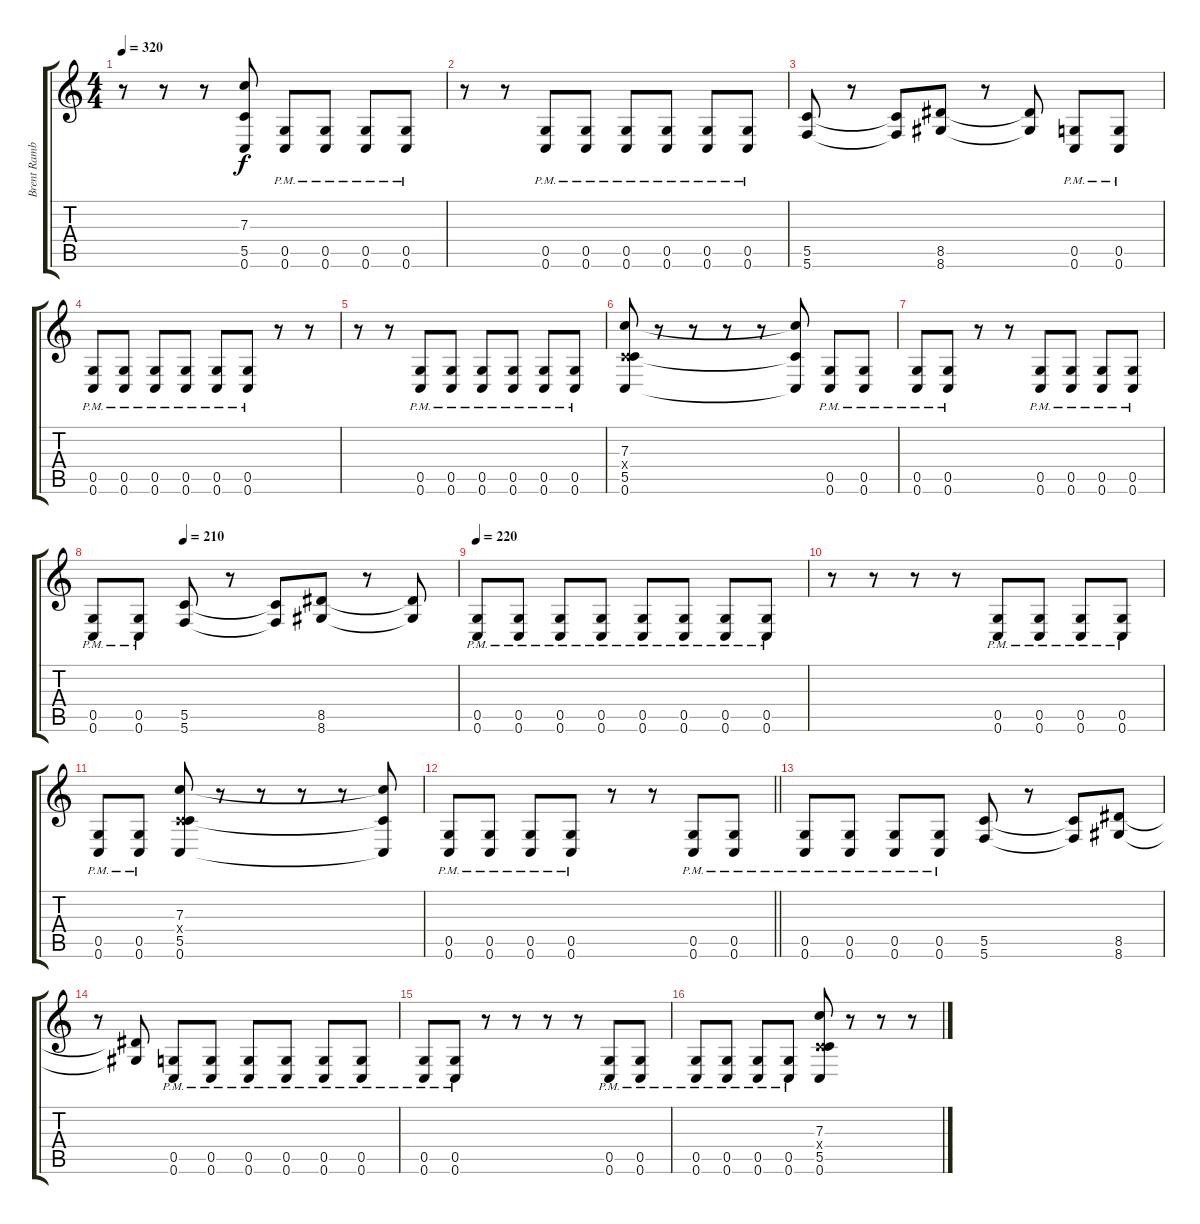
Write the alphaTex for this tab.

\track ("Brent Rambler (Guitar 2)" "Brent Ramb") {instrument distortionguitar}
\staff {score tabs}
\tuning (D4 A3 F3 C3 G2 C2) {hide}
\ts (4 4)
\tempo 320
\clef g2
\ks c
r.8{dy f} r.8 r.8 (7.3{t} 5.5{t} 0.6{t}).8 (0.5{pm} 0.6{pm}).8 (0.5{pm} 0.6{pm}).8 (0.5{pm} 0.6{pm}).8 (0.5{pm} 0.6{pm}).8 |
r.8 r.8 (0.5{pm} 0.6{pm}).8 (0.5{pm} 0.6{pm}).8 (0.5{pm} 0.6{pm}).8 (0.5{pm} 0.6{pm}).8 (0.5{pm} 0.6{pm}).8 (0.5{pm} 0.6{pm}).8 |
(5.5 5.6).8 r.8 (5.5{t} 5.6{t}).8 (8.5 8.6).8 r.8 (8.5{t} 8.6{t}).8 (0.5{pm} 0.6{pm}).8 (0.5{pm} 0.6{pm}).8 |
(0.5{pm} 0.6{pm}).8 (0.5{pm} 0.6{pm}).8 (0.5{pm} 0.6{pm}).8 (0.5{pm} 0.6{pm}).8 (0.5{pm} 0.6{pm}).8 (0.5{pm} 0.6{pm}).8 r.8 r.8 |
r.8 r.8 (0.5{pm} 0.6{pm}).8 (0.5{pm} 0.6{pm}).8 (0.5{pm} 0.6{pm}).8 (0.5{pm} 0.6{pm}).8 (0.5{pm} 0.6{pm}).8 (0.5{pm} 0.6{pm}).8 |
(7.3 0.4{x} 5.5 0.6).8 r.8 r.8 r.8 r.8 (7.3{t} 5.5{t} 0.6{t}).8 (0.5{pm} 0.6{pm}).8 (0.5{pm} 0.6{pm}).8 |
(0.5{pm} 0.6{pm}).8 (0.5{pm} 0.6{pm}).8 r.8 r.8 (0.5{pm} 0.6{pm}).8 (0.5{pm} 0.6{pm}).8 (0.5{pm} 0.6{pm}).8 (0.5{pm} 0.6{pm}).8 |
\tempo (218 0.25)
\tempo (210 0.25)
(0.5{pm} 0.6{pm}).8 (0.5{pm} 0.6{pm}).8 (5.5 5.6).8 r.8 (5.5{t} 5.6{t}).8 (8.5 8.6).8 r.8 (8.5{t} 8.6{t}).8 |
\tempo 220
(0.5{pm} 0.6{pm}).8 (0.5{pm} 0.6{pm}).8 (0.5{pm} 0.6{pm}).8 (0.5{pm} 0.6{pm}).8 (0.5{pm} 0.6{pm}).8 (0.5{pm} 0.6{pm}).8 (0.5{pm} 0.6{pm}).8 (0.5{pm} 0.6{pm}).8 |
r.8 r.8 r.8 r.8 (0.5{pm} 0.6{pm}).8 (0.5{pm} 0.6{pm}).8 (0.5{pm} 0.6{pm}).8 (0.5{pm} 0.6{pm}).8 |
(0.5{pm} 0.6{pm}).8 (0.5{pm} 0.6{pm}).8 (7.3 0.4{x} 5.5 0.6).8 r.8 r.8 r.8 r.8 (7.3{t} 5.5{t} 0.6{t}).8 |
\barLineRight lightlight
(0.5{pm} 0.6{pm}).8 (0.5{pm} 0.6{pm}).8 (0.5{pm} 0.6{pm}).8 (0.5{pm} 0.6{pm}).8 r.8 r.8 (0.5{pm} 0.6{pm}).8 (0.5{pm} 0.6{pm}).8 |
(0.5{pm} 0.6{pm}).8 (0.5{pm} 0.6{pm}).8 (0.5{pm} 0.6{pm}).8 (0.5{pm} 0.6{pm}).8 (5.5 5.6).8 r.8 (5.5{t} 5.6{t}).8 (8.5 8.6).8 |
r.8 (8.5{t} 8.6{t}).8 (0.5{pm} 0.6{pm}).8 (0.5{pm} 0.6{pm}).8 (0.5{pm} 0.6{pm}).8 (0.5{pm} 0.6{pm}).8 (0.5{pm} 0.6{pm}).8 (0.5{pm} 0.6{pm}).8 |
(0.5{pm} 0.6{pm}).8 (0.5{pm} 0.6{pm}).8 r.8 r.8 r.8 r.8 (0.5{pm} 0.6{pm}).8 (0.5{pm} 0.6{pm}).8 |
(0.5{pm} 0.6{pm}).8 (0.5{pm} 0.6{pm}).8 (0.5{pm} 0.6{pm}).8 (0.5{pm} 0.6{pm}).8 (7.3 0.4{x} 5.5 0.6).8 r.8 r.8 r.8
